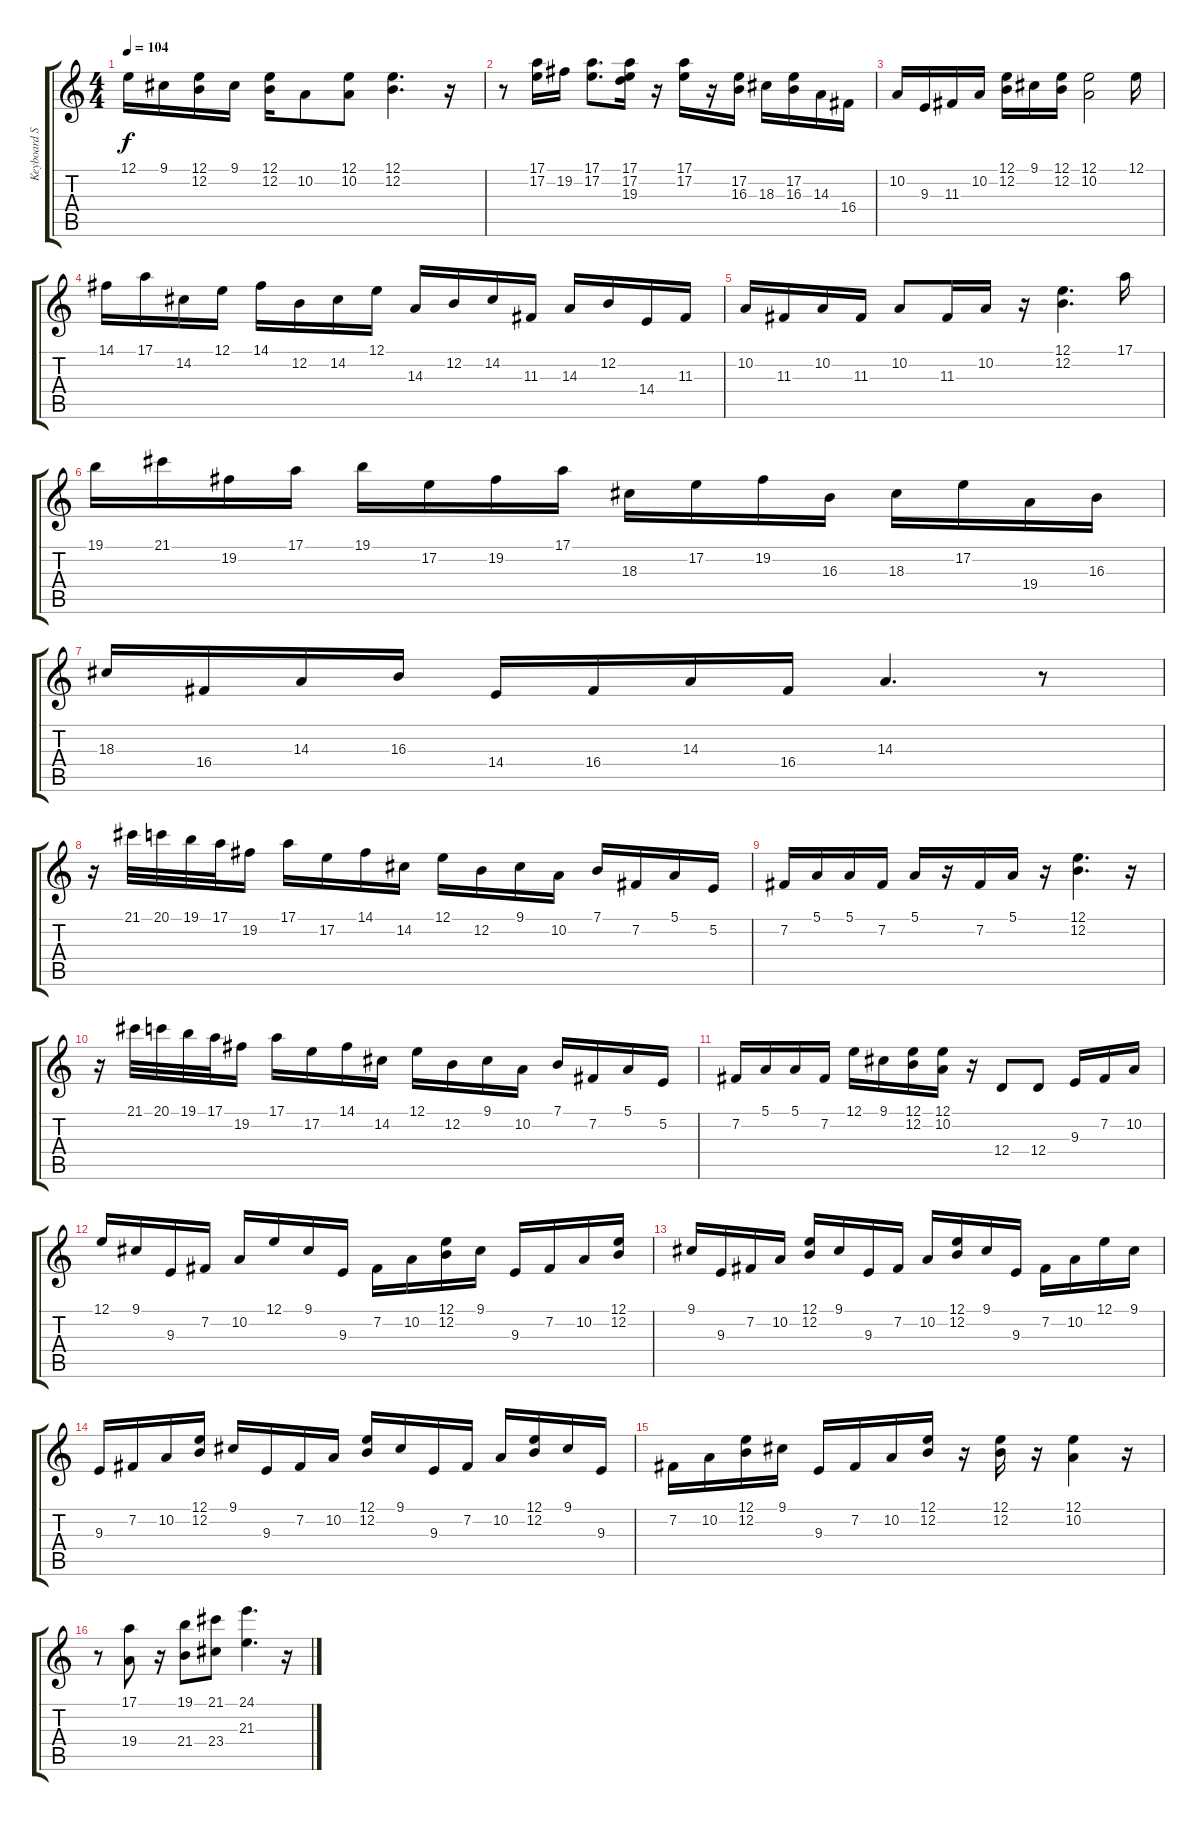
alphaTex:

\track ("Keyboard Solo" "Keyboard S") {instrument brightacousticpiano}
\staff {score tabs}
\tuning (E4 B3 G3 D3 A2 E2) {hide}
\ts (4 4)
\tempo 104
\clef g2
\ks c
12.1.16{dy f} 9.1.16 (12.1 12.2).16 9.1.16 (12.1 12.2).16 10.2.8 (12.1 10.2).8 (12.1 12.2).4{d} r.16 |
r.8 (17.1 17.2).16 19.2.16 (17.1 17.2).8{d} (17.1 17.2 19.3).16 r.16 (17.1 17.2).16 r.16 (17.2 16.3).16 18.3.16 (17.2 16.3).16 14.3.16 16.4.16 |
10.2.16 9.3.16 11.3.16 10.2.16 (12.1 12.2).16 9.1.16 (12.1 12.2).16 (12.1 10.2).2 12.1.16 |
14.1.16 17.1.16 14.2.16 12.1.16 14.1.16 12.2.16 14.2.16 12.1.16 14.3.16 12.2.16 14.2.16 11.3.16 14.3.16 12.2.16 14.4.16 11.3.16 |
10.2.16 11.3.16 10.2.16 11.3.16 10.2.8 11.3.16 10.2.16 r.16 (12.1 12.2).4{d} 17.1.16 |
19.1.16 21.1.16 19.2.16 17.1.16 19.1.16 17.2.16 19.2.16 17.1.16 18.3.16 17.2.16 19.2.16 16.3.16 18.3.16 17.2.16 19.4.16 16.3.16 |
18.3.16 16.4.16 14.3.16 16.3.16 14.4.16 16.4.16 14.3.16 16.4.16 14.3.4{d} r.8 |
r.16 21.1.32 20.1.32 19.1.32 17.1.32 19.2.16 17.1.16 17.2.16 14.1.16 14.2.16 12.1.16 12.2.16 9.1.16 10.2.16 7.1.16 7.2.16 5.1.16 5.2.16 |
7.2.16 5.1.16 5.1.16 7.2.16 5.1.16 r.16 7.2.16 5.1.16 r.16 (12.1 12.2).4{d} r.16 |
r.16 21.1.32 20.1.32 19.1.32 17.1.32 19.2.16 17.1.16 17.2.16 14.1.16 14.2.16 12.1.16 12.2.16 9.1.16 10.2.16 7.1.16 7.2.16 5.1.16 5.2.16 |
7.2.16 5.1.16 5.1.16 7.2.16 12.1.16 9.1.16 (12.1 12.2).16 (12.1 10.2).16 r.16 12.4.8 12.4.8 9.3.16 7.2.16 10.2.16 |
12.1.16 9.1.16 9.3.16 7.2.16 10.2.16 12.1.16 9.1.16 9.3.16 7.2.16 10.2.16 (12.1 12.2).16 9.1.16 9.3.16 7.2.16 10.2.16 (12.1 12.2).16 |
9.1.16 9.3.16 7.2.16 10.2.16 (12.1 12.2).16 9.1.16 9.3.16 7.2.16 10.2.16 (12.1 12.2).16 9.1.16 9.3.16 7.2.16 10.2.16 12.1.16 9.1.16 |
9.3.16 7.2.16 10.2.16 (12.1 12.2).16 9.1.16 9.3.16 7.2.16 10.2.16 (12.1 12.2).16 9.1.16 9.3.16 7.2.16 10.2.16 (12.1 12.2).16 9.1.16 9.3.16 |
7.2.16 10.2.16 (12.1 12.2).16 9.1.16 9.3.16 7.2.16 10.2.16 (12.1 12.2).16 r.16 (12.1 12.2).16 r.16 (12.1 10.2).4 r.16 |
r.8 (17.1 19.4).8 r.16 (19.1 21.4).8 (21.1 23.4).8 (24.1 21.3).4{d} r.16
